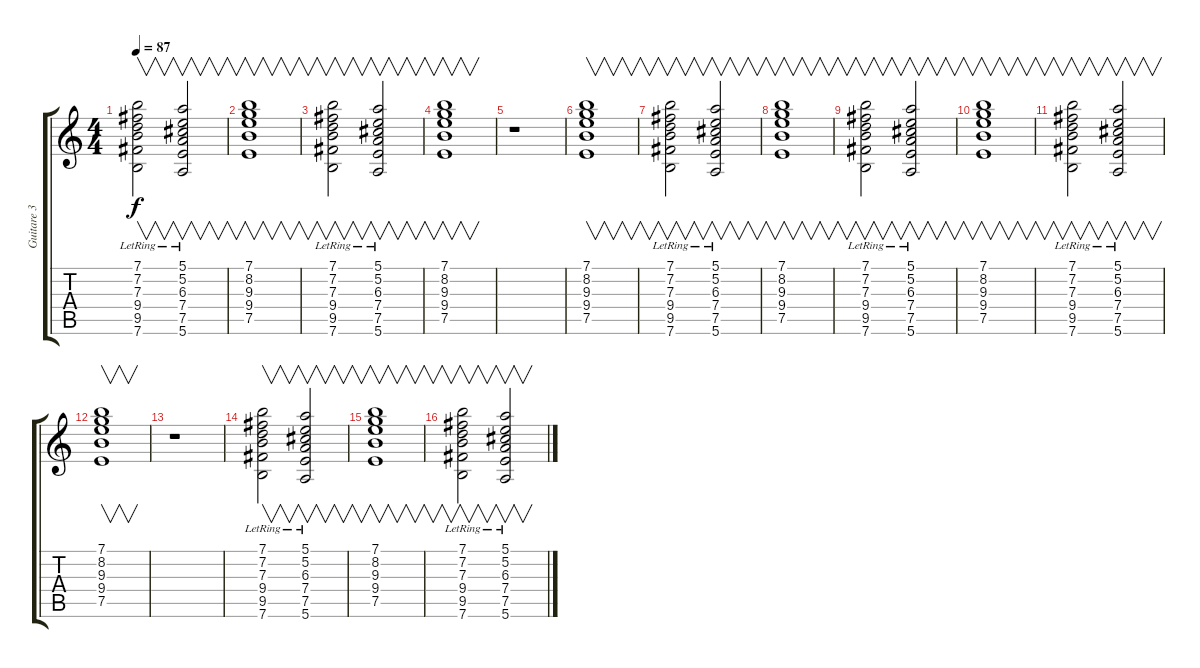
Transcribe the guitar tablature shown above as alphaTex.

\track ("Guitare 3 (trémolo)" "Guitare 3 ") {instrument electricguitarclean}
\staff {score tabs}
\tuning (E4 B3 G3 D3 A2 E2) {hide}
\ts (4 4)
\tempo 87
\clef g2
\ks c
(7.1{lr} 7.2{lr} 7.3{lr} 9.4{lr} 9.5{lr} 7.6{lr}).2{v dy f} (5.1{lr} 5.2{lr} 6.3{lr} 7.4{lr} 7.5{lr} 5.6{lr}).2{v} |
(7.1 8.2 9.3 9.4 7.5).1{v} |
(7.1{lr} 7.2{lr} 7.3{lr} 9.4{lr} 9.5{lr} 7.6{lr}).2{v} (5.1{lr} 5.2{lr} 6.3{lr} 7.4{lr} 7.5{lr} 5.6{lr}).2{v} |
(7.1 8.2 9.3 9.4 7.5).1{v} |
r.1 |
(7.1 8.2 9.3 9.4 7.5).1{v} |
(7.1{lr} 7.2{lr} 7.3{lr} 9.4{lr} 9.5{lr} 7.6{lr}).2{v} (5.1{lr} 5.2{lr} 6.3{lr} 7.4{lr} 7.5{lr} 5.6{lr}).2{v} |
(7.1 8.2 9.3 9.4 7.5).1{v} |
(7.1{lr} 7.2{lr} 7.3{lr} 9.4{lr} 9.5{lr} 7.6{lr}).2{v} (5.1{lr} 5.2{lr} 6.3{lr} 7.4{lr} 7.5{lr} 5.6{lr}).2{v} |
(7.1 8.2 9.3 9.4 7.5).1{v} |
(7.1{lr} 7.2{lr} 7.3{lr} 9.4{lr} 9.5{lr} 7.6{lr}).2{v} (5.1{lr} 5.2{lr} 6.3{lr} 7.4{lr} 7.5{lr} 5.6{lr}).2{v} |
(7.1 8.2 9.3 9.4 7.5).1{v} |
r.1 |
(7.1{lr} 7.2{lr} 7.3{lr} 9.4{lr} 9.5{lr} 7.6{lr}).2{v} (5.1{lr} 5.2{lr} 6.3{lr} 7.4{lr} 7.5{lr} 5.6{lr}).2{v} |
(7.1 8.2 9.3 9.4 7.5).1{v} |
(7.1{lr} 7.2{lr} 7.3{lr} 9.4{lr} 9.5{lr} 7.6{lr}).2{v} (5.1{lr} 5.2{lr} 6.3{lr} 7.4{lr} 7.5{lr} 5.6{lr}).2{v}
